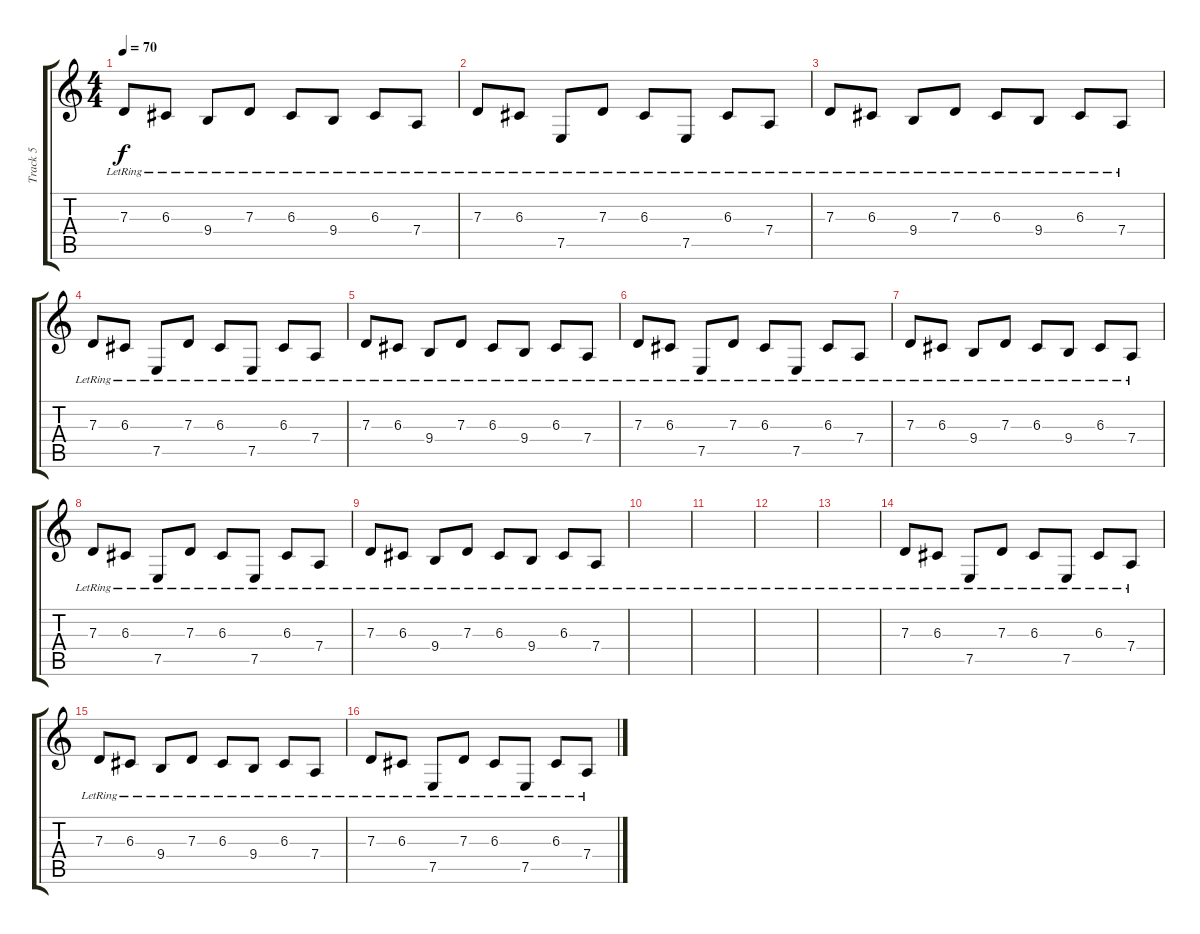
\track ("Track 5" "Track 5") {instrument acousticgrandpiano}
\staff {score tabs}
\tuning (E4 B3 G3 D3 A2 E2) {hide}
\ts (4 4)
\tempo 70
\clef g2
\ks c
7.3{lr}.8{dy f} 6.3{lr}.8 9.4{lr}.8 7.3{lr}.8 6.3{lr}.8 9.4{lr}.8 6.3{lr}.8 7.4{lr}.8 |
7.3{lr}.8 6.3{lr}.8 7.5{lr}.8 7.3{lr}.8 6.3{lr}.8 7.5{lr}.8 6.3{lr}.8 7.4{lr}.8 |
7.3{lr}.8 6.3{lr}.8 9.4{lr}.8 7.3{lr}.8 6.3{lr}.8 9.4{lr}.8 6.3{lr}.8 7.4{lr}.8 |
7.3{lr}.8 6.3{lr}.8 7.5{lr}.8 7.3{lr}.8 6.3{lr}.8 7.5{lr}.8 6.3{lr}.8 7.4{lr}.8 |
7.3{lr}.8 6.3{lr}.8 9.4{lr}.8 7.3{lr}.8 6.3{lr}.8 9.4{lr}.8 6.3{lr}.8 7.4{lr}.8 |
7.3{lr}.8 6.3{lr}.8 7.5{lr}.8 7.3{lr}.8 6.3{lr}.8 7.5{lr}.8 6.3{lr}.8 7.4{lr}.8 |
7.3{lr}.8 6.3{lr}.8 9.4{lr}.8 7.3{lr}.8 6.3{lr}.8 9.4{lr}.8 6.3{lr}.8 7.4{lr}.8 |
7.3{lr}.8 6.3{lr}.8 7.5{lr}.8 7.3{lr}.8 6.3{lr}.8 7.5{lr}.8 6.3{lr}.8 7.4{lr}.8 |
7.3{lr}.8 6.3{lr}.8 9.4{lr}.8 7.3{lr}.8 6.3{lr}.8 9.4{lr}.8 6.3{lr}.8 7.4{lr}.8 |
|
|
|
|
7.3{lr}.8 6.3{lr}.8 7.5{lr}.8 7.3{lr}.8 6.3{lr}.8 7.5{lr}.8 6.3{lr}.8 7.4{lr}.8 |
7.3{lr}.8 6.3{lr}.8 9.4{lr}.8 7.3{lr}.8 6.3{lr}.8 9.4{lr}.8 6.3{lr}.8 7.4{lr}.8 |
7.3{lr}.8 6.3{lr}.8 7.5{lr}.8 7.3{lr}.8 6.3{lr}.8 7.5{lr}.8 6.3{lr}.8 7.4{lr}.8
